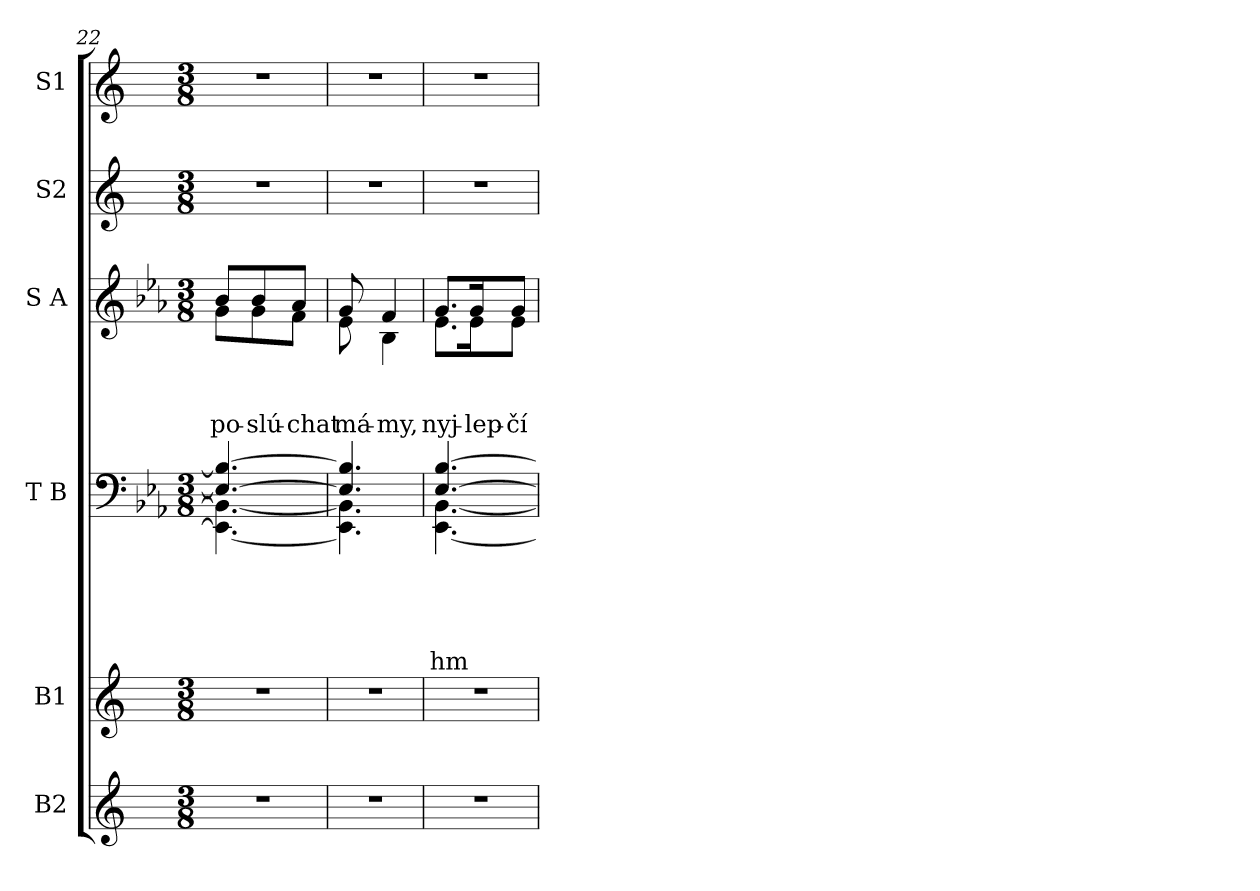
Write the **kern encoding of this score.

**kern	**kern	**kern	**text	**text	**text	**text	**text	**kern	**text	**text	**text	**kern	**kern
*part6	*part5	*part4	*part4	*part4	*part4	*part4	*part4	*part3	*part3	*part3	*part3	*part2	*part1
*staff6	*staff5	*staff4	*staff4	*staff4	*staff4	*staff4	*staff4	*staff3	*staff3	*staff3	*staff3	*staff2	*staff1
*I"B2	*I"B1	*I"T B	*	*	*	*	*	*I"S A	*	*	*	*I"S2	*I"S1
*	*I'B	*I'T B	*	*	*	*	*	*I'S A	*	*	*	*I'S2	*I'S1
*clefG2	*clefG2	*clefF4	*	*	*	*	*	*clefG2	*	*	*	*clefG2	*clefG2
*k[]	*k[]	*k[b-e-a-]	*	*	*	*	*	*k[b-e-a-]	*	*	*	*k[]	*k[]
*C:	*C:	*E-:	*	*	*	*	*	*E-:	*	*	*	*C:	*C:
*M3/8	*M3/8	*M3/8	*	*	*	*	*	*M3/8	*	*	*	*M3/8	*M3/8
=22	=22	=22	=22	=22	=22	=22	=22	=22	=22	=22	=22	=22	=22
*	*	*^	*	*	*	*	*	*^	*	*	*	*	*
!	!	!	!	!	!	!	!	!	!	!	!	!	!LO:LY:b	!	!
4.r	4.r	4.E-/_ 4.B-/_	4.EE-\_ 4.BB-\_	.	.	.	.	.	8b-/L	8g\L	.	.	po-	4.r	4.r
!	!	!	!	!	!	!	!	!	!	!	!	!	!LO:LY:b	!	!
.	.	.	.	.	.	.	.	.	8b-/	8g\	.	.	-slú-	.	.
!	!	!	!	!	!	!	!	!	!	!	!	!	!LO:LY:b	!	!
.	.	.	.	.	.	.	.	.	8a-/J	8f\J	.	.	-chat	.	.
=23	=23	=23	=23	=23	=23	=23	=23	=23	=23	=23	=23	=23	=23	=23	=23
!	!	!	!	!	!	!	!	!	!	!	!	!	!LO:LY:b	!	!
4.r	4.r	4.E-/] 4.B-/]	4.EE-\] 4.BB-\]	.	.	.	.	.	8g/	8e-\	.	.	má-	4.r	4.r
!	!	!	!	!	!	!	!	!	!	!	!	!	!LO:LY:b	!	!
.	.	.	.	.	.	.	.	.	4f/	4B-\	.	.	-my,	.	.
=24	=24	=24	=24	=24	=24	=24	=24	=24	=24	=24	=24	=24	=24	=24	=24
!	!	!	!	!	!	!	!	!LO:LY:b	!	!	!	!	!LO:LY:b	!	!
4.r	4.r	[>4.E-/ [>4.B-/	[<4.EE-\ [<4.BB-\	.	.	.	.	hm	8.g/L	8.e-\L	.	.	nyj-	4.r	4.r
!	!	!	!	!	!	!	!	!	!	!	!	!	!LO:LY:b	!	!
.	.	.	.	.	.	.	.	.	16g/K	16e-\K	.	.	-lep-	.	.
!	!	!	!	!	!	!	!	!	!	!	!	!	!LO:LY:b	!	!
.	.	.	.	.	.	.	.	.	8g/J	8e-\J	.	.	-čí	.	.
*	*	*v	*v	*	*	*	*	*	*	*	*	*	*	*	*
*	*	*	*	*	*	*	*	*v	*v	*	*	*	*	*
=	=	=	=	=	=	=	=	=	=	=	=	=	=
*-	*-	*-	*-	*-	*-	*-	*-	*-	*-	*-	*-	*-	*-
